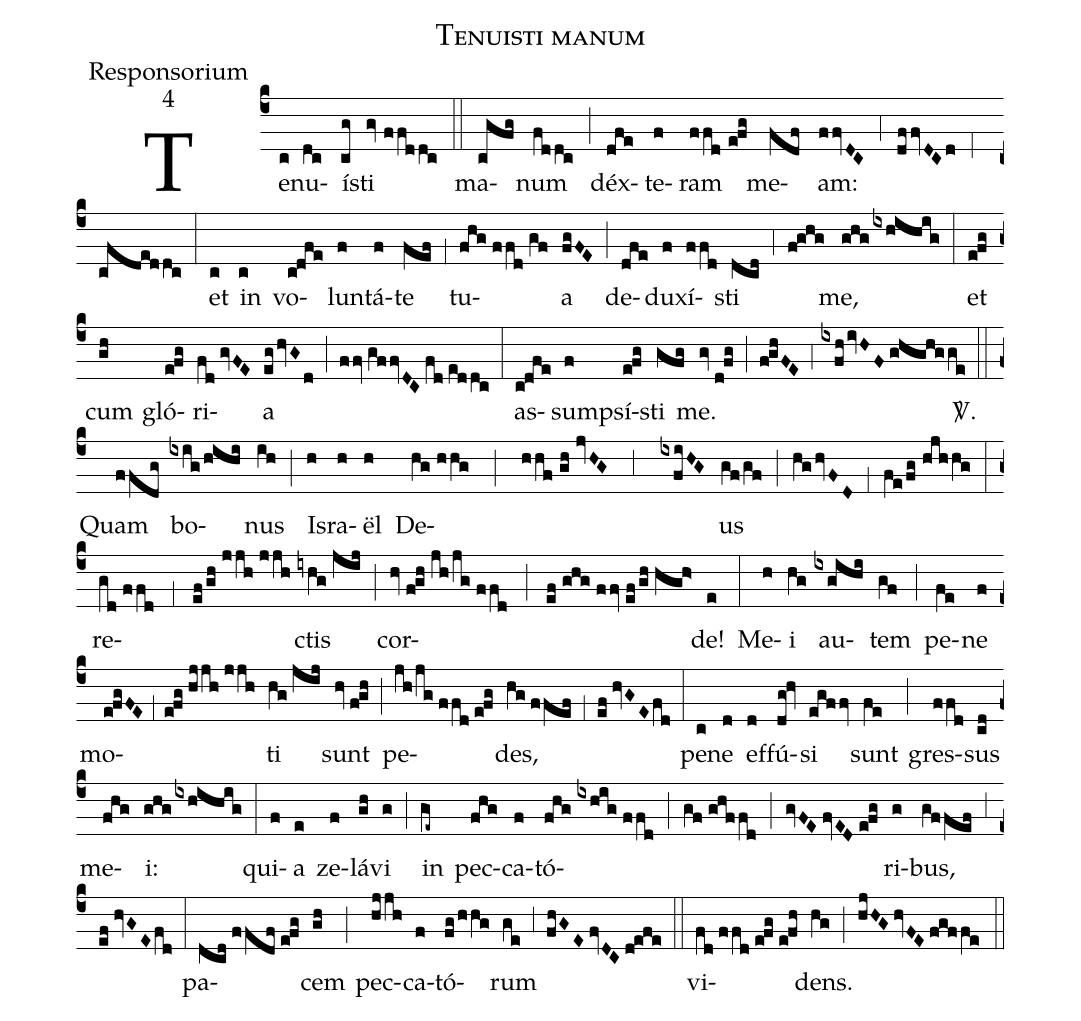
name:Tenuisti manum;
office-part:Responsorium;
mode:4;
%%
(c4) Te(c)nu(dc)í(cg)sti(gv//ffddc) (::) ma(cgfg)num(fddc) (;) déx(dfe)te(f)ram(ffd//e!fg) me(fdf)am:(ffvDC) (;4) (dffvDCd) (;2) (cfdeddc) (:) et(c) in(c) vo(c!dfe)lun(f)tá(f)te(fef) (;1) tu(fhg//ffd//gf)a(fgFE) (;) de(dfe)du(f)xí(ffd)sti(dcd) (;4) (f!ghg) me,(ghg/ixhihig) (:) et(e!fg) cum(gh) gló(e!fg)ri(fd//gvFE)a(eg/hvGd) (;) (ffv//gffvDC//fd//eddc) (:) as(c!dfe)sum(f)psí(e!fg)sti(gfg) me.(gv//d!fg) (;) (f!ghFE) (;4) (ixfh/ivHF//ghghgge) <sp>V/</sp>.(::) Quam(ffdg) bo(ixig/hihi)nus(ih) (;) Is(h)ra(h)ël(h) De(hg//hhg;hhf//gh//jvHG;3ixfiHG)us(gf/gf) (;) (hg/hvFD) (;1) (fe/fg//hjhhg) (:) re(gd//ffd;1ef/gh//jjh//jjh)ctis(iyhg//jij) (;) cor(hv//f!gh//jh/jg//ffd;ef//ghg//ffv//ef/gh//hgh>)de!(e) (:) Me(h)i(hg) au(ixgihi)tem(gf) (;) pe(fe)ne(f) mo(e!fgFE;1e!fg//hjjh//jjh)ti(hg//jij) sunt(hv//f!gh) (;) pe(jh/jg//ffd//e!fg)des,(hg//ffef) (;1) (ef//hvGE/fd) (:) pe(c)ne(d) ef(d)fú(dg!hv)si(egffv) sunt(fe) (;) gres(ffd)sus(cd) me(fhg)i:(ghg/ixhihig) (:) qui(f)a(e) ze(f)lá(gh)vi(g) (;) in(ge~) pec(fhg)ca(f)tó(fhg//ixhig//ffd;gf//ghffd;gvFE//fvED//e!fg)ri(g)bus,(gffef) (;3) (ef//hvGE/fd) (:) pa(dcd//ffdf//e!fg)cem(gh) (;) pec(hjjh)ca(f)tó(fg/hhg)rum(ge) (;3) (fhGE//fvDC//d!efe) (::) vi(fd//ffd//e!fg//e!fh)dens.(hg) (;) (hjHG//hvFE//fgffe) (::)
